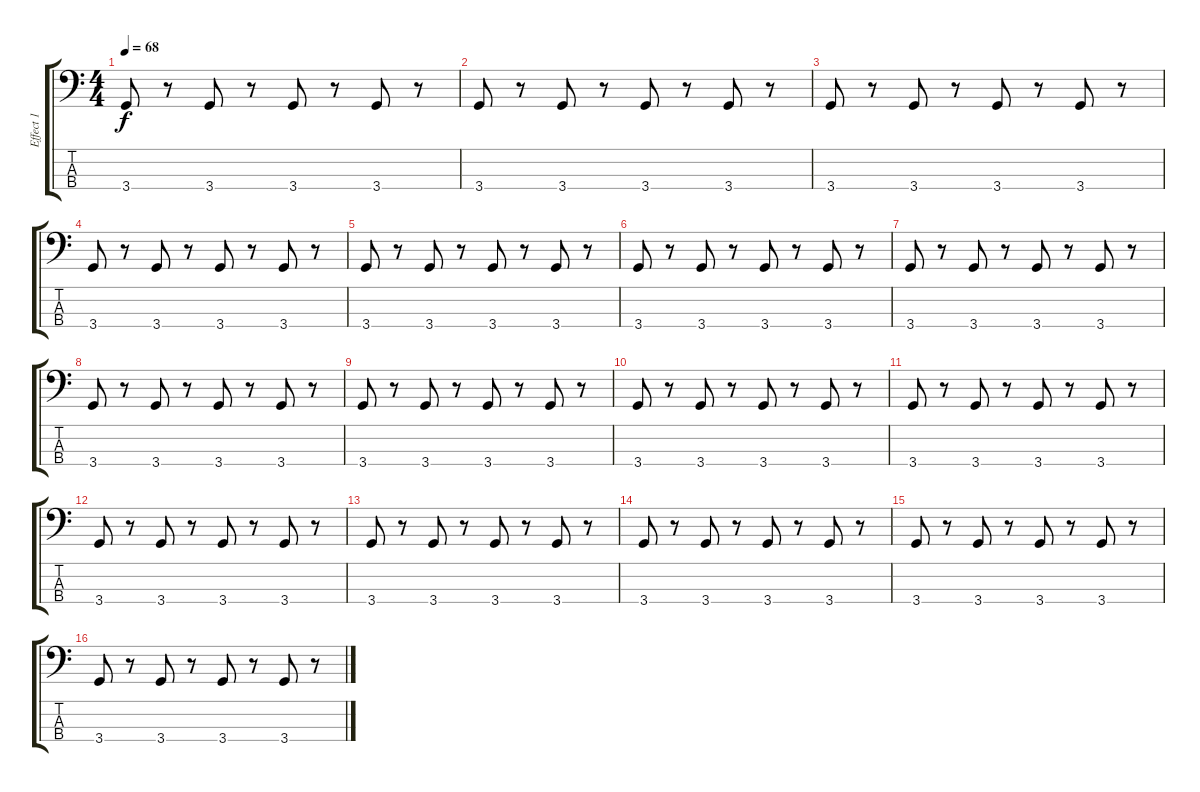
\track ("Effect 1" "Effect 1") {instrument contrabass}
\staff {score tabs}
\tuning (G2 D2 A1 E1) {hide}
\ts (4 4)
\tempo 68
\clef f4
\ks c
3.4.8{dy f instrument contrabass} r.8 3.4.8 r.8 3.4.8 r.8 3.4.8 r.8 |
3.4.8 r.8 3.4.8 r.8 3.4.8 r.8 3.4.8 r.8 |
3.4.8 r.8 3.4.8 r.8 3.4.8 r.8 3.4.8 r.8 |
3.4.8 r.8 3.4.8 r.8 3.4.8 r.8 3.4.8 r.8 |
3.4.8 r.8 3.4.8 r.8 3.4.8 r.8 3.4.8 r.8 |
3.4.8 r.8 3.4.8 r.8 3.4.8 r.8 3.4.8 r.8 |
3.4.8 r.8 3.4.8 r.8 3.4.8 r.8 3.4.8 r.8 |
3.4.8 r.8 3.4.8 r.8 3.4.8 r.8 3.4.8 r.8 |
3.4.8 r.8 3.4.8 r.8 3.4.8 r.8 3.4.8 r.8 |
3.4.8 r.8 3.4.8 r.8 3.4.8 r.8 3.4.8 r.8 |
3.4.8 r.8 3.4.8 r.8 3.4.8 r.8 3.4.8 r.8 |
3.4.8 r.8 3.4.8 r.8 3.4.8 r.8 3.4.8 r.8 |
3.4.8 r.8 3.4.8 r.8 3.4.8 r.8 3.4.8 r.8 |
3.4.8 r.8 3.4.8 r.8 3.4.8 r.8 3.4.8 r.8 |
3.4.8 r.8 3.4.8 r.8 3.4.8 r.8 3.4.8 r.8 |
3.4.8 r.8 3.4.8 r.8 3.4.8 r.8 3.4.8 r.8
